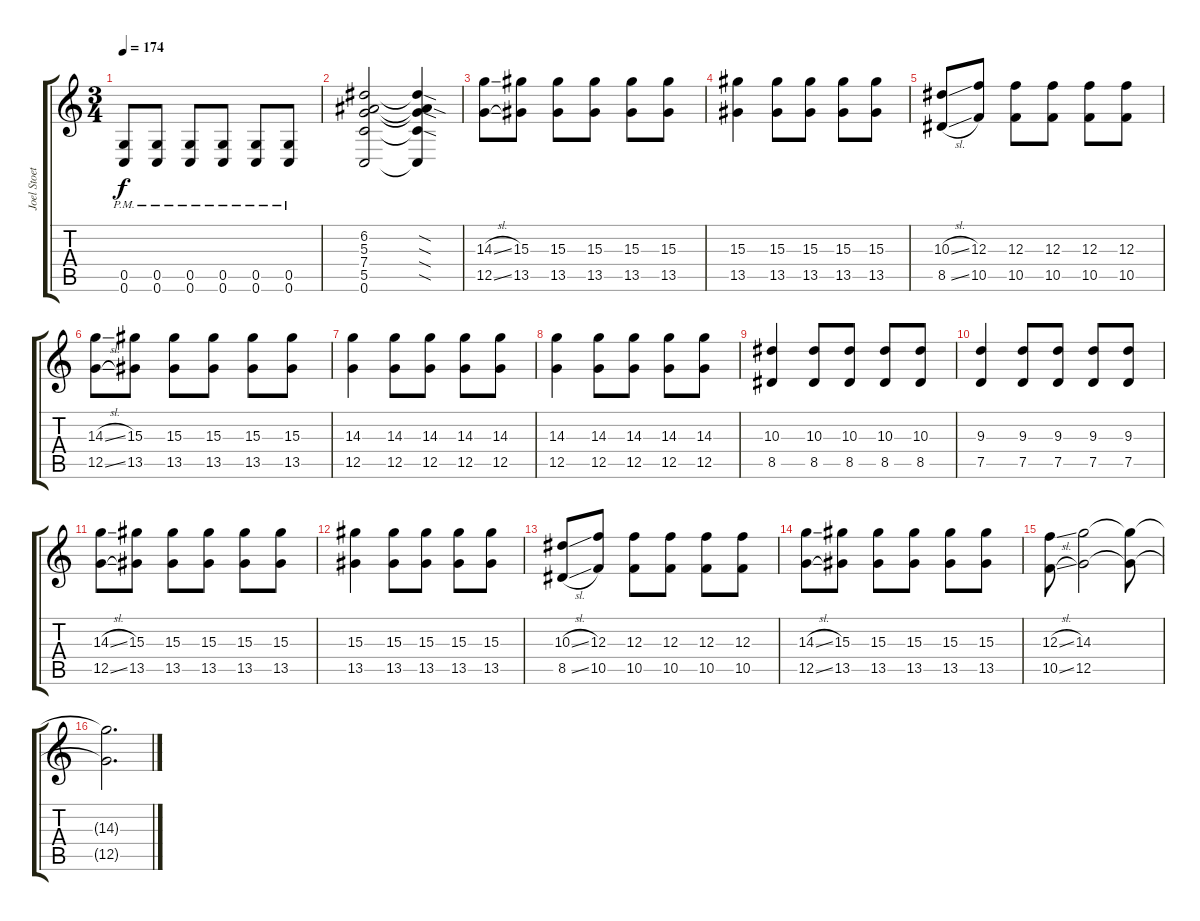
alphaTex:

\track ("Joel Stoetzel" "Joel Stoet") {instrument distortionguitar}
\staff {score tabs}
\tuning (D4 A3 F3 C3 G2 C2) {hide}
\ts (3 4)
\tempo 174
\clef g2
\ks c
(0.5{pm} 0.6{pm}).8{dy f} (0.5{pm} 0.6{pm}).8 (0.5{pm} 0.6{pm}).8 (0.5{pm} 0.6{pm}).8 (0.5{pm} 0.6{pm}).8 (0.5{pm} 0.6{pm}).8 |
(6.2 5.3 7.4 5.5 0.6).2 (6.2{sod t} 5.3{sod t} 7.4{sod t} 5.5{sod t} 0.6{t}).4 |
(14.3{sl} 12.5{sl}).8{instrument electricguitarclean} (15.3 13.5).8 (15.3 13.5).8 (15.3 13.5).8 (15.3 13.5).8 (15.3 13.5).8 |
(15.3 13.5).4 (15.3 13.5).8 (15.3 13.5).8 (15.3 13.5).8 (15.3 13.5).8 |
(10.3{sl} 8.5{sl}).8 (12.3 10.5).8 (12.3 10.5).8 (12.3 10.5).8 (12.3 10.5).8 (12.3 10.5).8 |
(14.3{sl} 12.5{sl}).8 (15.3 13.5).8 (15.3 13.5).8 (15.3 13.5).8 (15.3 13.5).8 (15.3 13.5).8 |
(14.3 12.5).4 (14.3 12.5).8 (14.3 12.5).8 (14.3 12.5).8 (14.3 12.5).8 |
(14.3 12.5).4 (14.3 12.5).8 (14.3 12.5).8 (14.3 12.5).8 (14.3 12.5).8 |
(10.3 8.5).4 (10.3 8.5).8 (10.3 8.5).8 (10.3 8.5).8 (10.3 8.5).8 |
(9.3 7.5).4 (9.3 7.5).8 (9.3 7.5).8 (9.3 7.5).8 (9.3 7.5).8 |
(14.3{sl} 12.5{sl}).8 (15.3 13.5).8 (15.3 13.5).8 (15.3 13.5).8 (15.3 13.5).8 (15.3 13.5).8 |
(15.3 13.5).4 (15.3 13.5).8 (15.3 13.5).8 (15.3 13.5).8 (15.3 13.5).8 |
(10.3{sl} 8.5{sl}).8 (12.3 10.5).8 (12.3 10.5).8 (12.3 10.5).8 (12.3 10.5).8 (12.3 10.5).8 |
(14.3{sl} 12.5{sl}).8 (15.3 13.5).8 (15.3 13.5).8 (15.3 13.5).8 (15.3 13.5).8 (15.3 13.5).8 |
(12.3{sl} 10.5{sl}).8 (14.3 12.5).2 (14.3{t} 12.5{t}).8 |
(14.3{t} 12.5{t}).2{d}
